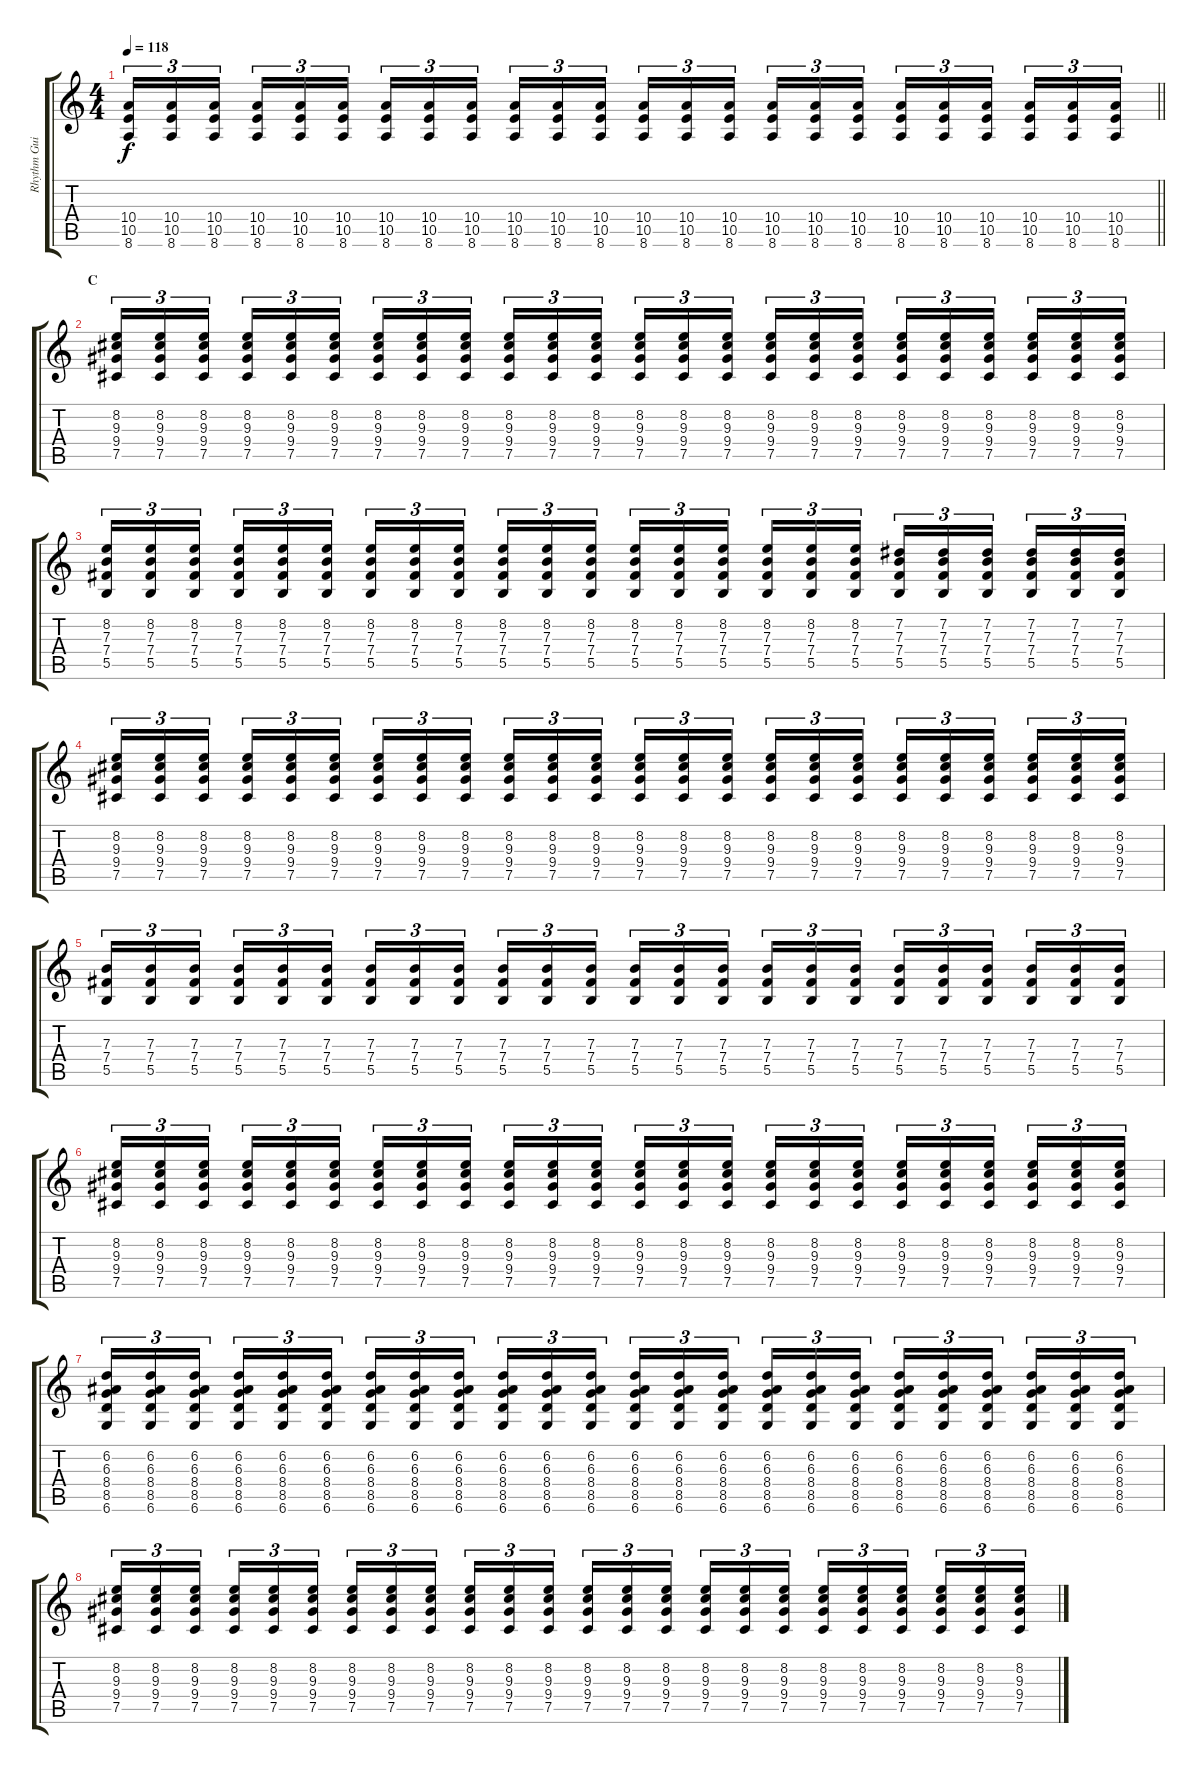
\track ("Rhythm Guitar" "Rhythm Gui") {instrument overdrivenguitar}
\staff {score tabs}
\tuning (Db4 Ab3 E3 B2 Gb2 Db2) {hide}
\ts (4 4)
\tempo 118
\clef g2
\barLineRight lightlight
\ks c
(10.4 10.5 8.6).16{tu (3 2) dy f} (10.4 10.5 8.6).16{tu (3 2)} (10.4 10.5 8.6).16{tu (3 2) beam splitsecondary} (10.4 10.5 8.6).16{tu (3 2)} (10.4 10.5 8.6).16{tu (3 2)} (10.4 10.5 8.6).16{tu (3 2)} (10.4 10.5 8.6).16{tu (3 2)} (10.4 10.5 8.6).16{tu (3 2)} (10.4 10.5 8.6).16{tu (3 2) beam splitsecondary} (10.4 10.5 8.6).16{tu (3 2)} (10.4 10.5 8.6).16{tu (3 2)} (10.4 10.5 8.6).16{tu (3 2)} (10.4 10.5 8.6).16{tu (3 2)} (10.4 10.5 8.6).16{tu (3 2)} (10.4 10.5 8.6).16{tu (3 2) beam splitsecondary} (10.4 10.5 8.6).16{tu (3 2)} (10.4 10.5 8.6).16{tu (3 2)} (10.4 10.5 8.6).16{tu (3 2)} (10.4 10.5 8.6).16{tu (3 2)} (10.4 10.5 8.6).16{tu (3 2)} (10.4 10.5 8.6).16{tu (3 2) beam splitsecondary} (10.4 10.5 8.6).16{tu (3 2)} (10.4 10.5 8.6).16{tu (3 2)} (10.4 10.5 8.6).16{tu (3 2)} |
\section ("" "C")
(8.2 9.3 9.4 7.5).16{tu (3 2)} (8.2 9.3 9.4 7.5).16{tu (3 2)} (8.2 9.3 9.4 7.5).16{tu (3 2) beam splitsecondary} (8.2 9.3 9.4 7.5).16{tu (3 2)} (8.2 9.3 9.4 7.5).16{tu (3 2)} (8.2 9.3 9.4 7.5).16{tu (3 2)} (8.2 9.3 9.4 7.5).16{tu (3 2)} (8.2 9.3 9.4 7.5).16{tu (3 2)} (8.2 9.3 9.4 7.5).16{tu (3 2) beam splitsecondary} (8.2 9.3 9.4 7.5).16{tu (3 2)} (8.2 9.3 9.4 7.5).16{tu (3 2)} (8.2 9.3 9.4 7.5).16{tu (3 2)} (8.2 9.3 9.4 7.5).16{tu (3 2)} (8.2 9.3 9.4 7.5).16{tu (3 2)} (8.2 9.3 9.4 7.5).16{tu (3 2) beam splitsecondary} (8.2 9.3 9.4 7.5).16{tu (3 2)} (8.2 9.3 9.4 7.5).16{tu (3 2)} (8.2 9.3 9.4 7.5).16{tu (3 2)} (8.2 9.3 9.4 7.5).16{tu (3 2)} (8.2 9.3 9.4 7.5).16{tu (3 2)} (8.2 9.3 9.4 7.5).16{tu (3 2) beam splitsecondary} (8.2 9.3 9.4 7.5).16{tu (3 2)} (8.2 9.3 9.4 7.5).16{tu (3 2)} (8.2 9.3 9.4 7.5).16{tu (3 2)} |
(8.2 7.3 7.4 5.5).16{tu (3 2)} (8.2 7.3 7.4 5.5).16{tu (3 2)} (8.2 7.3 7.4 5.5).16{tu (3 2) beam splitsecondary} (8.2 7.3 7.4 5.5).16{tu (3 2)} (8.2 7.3 7.4 5.5).16{tu (3 2)} (8.2 7.3 7.4 5.5).16{tu (3 2)} (8.2 7.3 7.4 5.5).16{tu (3 2)} (8.2 7.3 7.4 5.5).16{tu (3 2)} (8.2 7.3 7.4 5.5).16{tu (3 2) beam splitsecondary} (8.2 7.3 7.4 5.5).16{tu (3 2)} (8.2 7.3 7.4 5.5).16{tu (3 2)} (8.2 7.3 7.4 5.5).16{tu (3 2)} (8.2 7.3 7.4 5.5).16{tu (3 2)} (8.2 7.3 7.4 5.5).16{tu (3 2)} (8.2 7.3 7.4 5.5).16{tu (3 2) beam splitsecondary} (8.2 7.3 7.4 5.5).16{tu (3 2)} (8.2 7.3 7.4 5.5).16{tu (3 2)} (8.2 7.3 7.4 5.5).16{tu (3 2)} (7.2 7.3 7.4 5.5).16{tu (3 2)} (7.2 7.3 7.4 5.5).16{tu (3 2)} (7.2 7.3 7.4 5.5).16{tu (3 2) beam splitsecondary} (7.2 7.3 7.4 5.5).16{tu (3 2)} (7.2 7.3 7.4 5.5).16{tu (3 2)} (7.2 7.3 7.4 5.5).16{tu (3 2)} |
(8.2 9.3 9.4 7.5).16{tu (3 2)} (8.2 9.3 9.4 7.5).16{tu (3 2)} (8.2 9.3 9.4 7.5).16{tu (3 2) beam splitsecondary} (8.2 9.3 9.4 7.5).16{tu (3 2)} (8.2 9.3 9.4 7.5).16{tu (3 2)} (8.2 9.3 9.4 7.5).16{tu (3 2)} (8.2 9.3 9.4 7.5).16{tu (3 2)} (8.2 9.3 9.4 7.5).16{tu (3 2)} (8.2 9.3 9.4 7.5).16{tu (3 2) beam splitsecondary} (8.2 9.3 9.4 7.5).16{tu (3 2)} (8.2 9.3 9.4 7.5).16{tu (3 2)} (8.2 9.3 9.4 7.5).16{tu (3 2)} (8.2 9.3 9.4 7.5).16{tu (3 2)} (8.2 9.3 9.4 7.5).16{tu (3 2)} (8.2 9.3 9.4 7.5).16{tu (3 2) beam splitsecondary} (8.2 9.3 9.4 7.5).16{tu (3 2)} (8.2 9.3 9.4 7.5).16{tu (3 2)} (8.2 9.3 9.4 7.5).16{tu (3 2)} (8.2 9.3 9.4 7.5).16{tu (3 2)} (8.2 9.3 9.4 7.5).16{tu (3 2)} (8.2 9.3 9.4 7.5).16{tu (3 2) beam splitsecondary} (8.2 9.3 9.4 7.5).16{tu (3 2)} (8.2 9.3 9.4 7.5).16{tu (3 2)} (8.2 9.3 9.4 7.5).16{tu (3 2)} |
(7.3 7.4 5.5).16{tu (3 2)} (7.3 7.4 5.5).16{tu (3 2)} (7.3 7.4 5.5).16{tu (3 2) beam splitsecondary} (7.3 7.4 5.5).16{tu (3 2)} (7.3 7.4 5.5).16{tu (3 2)} (7.3 7.4 5.5).16{tu (3 2)} (7.3 7.4 5.5).16{tu (3 2)} (7.3 7.4 5.5).16{tu (3 2)} (7.3 7.4 5.5).16{tu (3 2) beam splitsecondary} (7.3 7.4 5.5).16{tu (3 2)} (7.3 7.4 5.5).16{tu (3 2)} (7.3 7.4 5.5).16{tu (3 2)} (7.3 7.4 5.5).16{tu (3 2)} (7.3 7.4 5.5).16{tu (3 2)} (7.3 7.4 5.5).16{tu (3 2) beam splitsecondary} (7.3 7.4 5.5).16{tu (3 2)} (7.3 7.4 5.5).16{tu (3 2)} (7.3 7.4 5.5).16{tu (3 2)} (7.3 7.4 5.5).16{tu (3 2)} (7.3 7.4 5.5).16{tu (3 2)} (7.3 7.4 5.5).16{tu (3 2) beam splitsecondary} (7.3 7.4 5.5).16{tu (3 2)} (7.3 7.4 5.5).16{tu (3 2)} (7.3 7.4 5.5).16{tu (3 2)} |
(8.2 9.3 9.4 7.5).16{tu (3 2)} (8.2 9.3 9.4 7.5).16{tu (3 2)} (8.2 9.3 9.4 7.5).16{tu (3 2) beam splitsecondary} (8.2 9.3 9.4 7.5).16{tu (3 2)} (8.2 9.3 9.4 7.5).16{tu (3 2)} (8.2 9.3 9.4 7.5).16{tu (3 2)} (8.2 9.3 9.4 7.5).16{tu (3 2)} (8.2 9.3 9.4 7.5).16{tu (3 2)} (8.2 9.3 9.4 7.5).16{tu (3 2) beam splitsecondary} (8.2 9.3 9.4 7.5).16{tu (3 2)} (8.2 9.3 9.4 7.5).16{tu (3 2)} (8.2 9.3 9.4 7.5).16{tu (3 2)} (8.2 9.3 9.4 7.5).16{tu (3 2)} (8.2 9.3 9.4 7.5).16{tu (3 2)} (8.2 9.3 9.4 7.5).16{tu (3 2) beam splitsecondary} (8.2 9.3 9.4 7.5).16{tu (3 2)} (8.2 9.3 9.4 7.5).16{tu (3 2)} (8.2 9.3 9.4 7.5).16{tu (3 2)} (8.2 9.3 9.4 7.5).16{tu (3 2)} (8.2 9.3 9.4 7.5).16{tu (3 2)} (8.2 9.3 9.4 7.5).16{tu (3 2) beam splitsecondary} (8.2 9.3 9.4 7.5).16{tu (3 2)} (8.2 9.3 9.4 7.5).16{tu (3 2)} (8.2 9.3 9.4 7.5).16{tu (3 2)} |
(6.2 6.3 8.4 8.5 6.6).16{tu (3 2)} (6.2 6.3 8.4 8.5 6.6).16{tu (3 2)} (6.2 6.3 8.4 8.5 6.6).16{tu (3 2) beam splitsecondary} (6.2 6.3 8.4 8.5 6.6).16{tu (3 2)} (6.2 6.3 8.4 8.5 6.6).16{tu (3 2)} (6.2 6.3 8.4 8.5 6.6).16{tu (3 2)} (6.2 6.3 8.4 8.5 6.6).16{tu (3 2)} (6.2 6.3 8.4 8.5 6.6).16{tu (3 2)} (6.2 6.3 8.4 8.5 6.6).16{tu (3 2) beam splitsecondary} (6.2 6.3 8.4 8.5 6.6).16{tu (3 2)} (6.2 6.3 8.4 8.5 6.6).16{tu (3 2)} (6.2 6.3 8.4 8.5 6.6).16{tu (3 2)} (6.2 6.3 8.4 8.5 6.6).16{tu (3 2)} (6.2 6.3 8.4 8.5 6.6).16{tu (3 2)} (6.2 6.3 8.4 8.5 6.6).16{tu (3 2) beam splitsecondary} (6.2 6.3 8.4 8.5 6.6).16{tu (3 2)} (6.2 6.3 8.4 8.5 6.6).16{tu (3 2)} (6.2 6.3 8.4 8.5 6.6).16{tu (3 2)} (6.2 6.3 8.4 8.5 6.6).16{tu (3 2)} (6.2 6.3 8.4 8.5 6.6).16{tu (3 2)} (6.2 6.3 8.4 8.5 6.6).16{tu (3 2) beam splitsecondary} (6.2 6.3 8.4 8.5 6.6).16{tu (3 2)} (6.2 6.3 8.4 8.5 6.6).16{tu (3 2)} (6.2 6.3 8.4 8.5 6.6).16{tu (3 2)} |
(8.2 9.3 9.4 7.5).16{tu (3 2)} (8.2 9.3 9.4 7.5).16{tu (3 2)} (8.2 9.3 9.4 7.5).16{tu (3 2) beam splitsecondary} (8.2 9.3 9.4 7.5).16{tu (3 2)} (8.2 9.3 9.4 7.5).16{tu (3 2)} (8.2 9.3 9.4 7.5).16{tu (3 2)} (8.2 9.3 9.4 7.5).16{tu (3 2)} (8.2 9.3 9.4 7.5).16{tu (3 2)} (8.2 9.3 9.4 7.5).16{tu (3 2) beam splitsecondary} (8.2 9.3 9.4 7.5).16{tu (3 2)} (8.2 9.3 9.4 7.5).16{tu (3 2)} (8.2 9.3 9.4 7.5).16{tu (3 2)} (8.2 9.3 9.4 7.5).16{tu (3 2)} (8.2 9.3 9.4 7.5).16{tu (3 2)} (8.2 9.3 9.4 7.5).16{tu (3 2) beam splitsecondary} (8.2 9.3 9.4 7.5).16{tu (3 2)} (8.2 9.3 9.4 7.5).16{tu (3 2)} (8.2 9.3 9.4 7.5).16{tu (3 2)} (8.2 9.3 9.4 7.5).16{tu (3 2)} (8.2 9.3 9.4 7.5).16{tu (3 2)} (8.2 9.3 9.4 7.5).16{tu (3 2) beam splitsecondary} (8.2 9.3 9.4 7.5).16{tu (3 2)} (8.2 9.3 9.4 7.5).16{tu (3 2)} (8.2 9.3 9.4 7.5).16{tu (3 2)}
